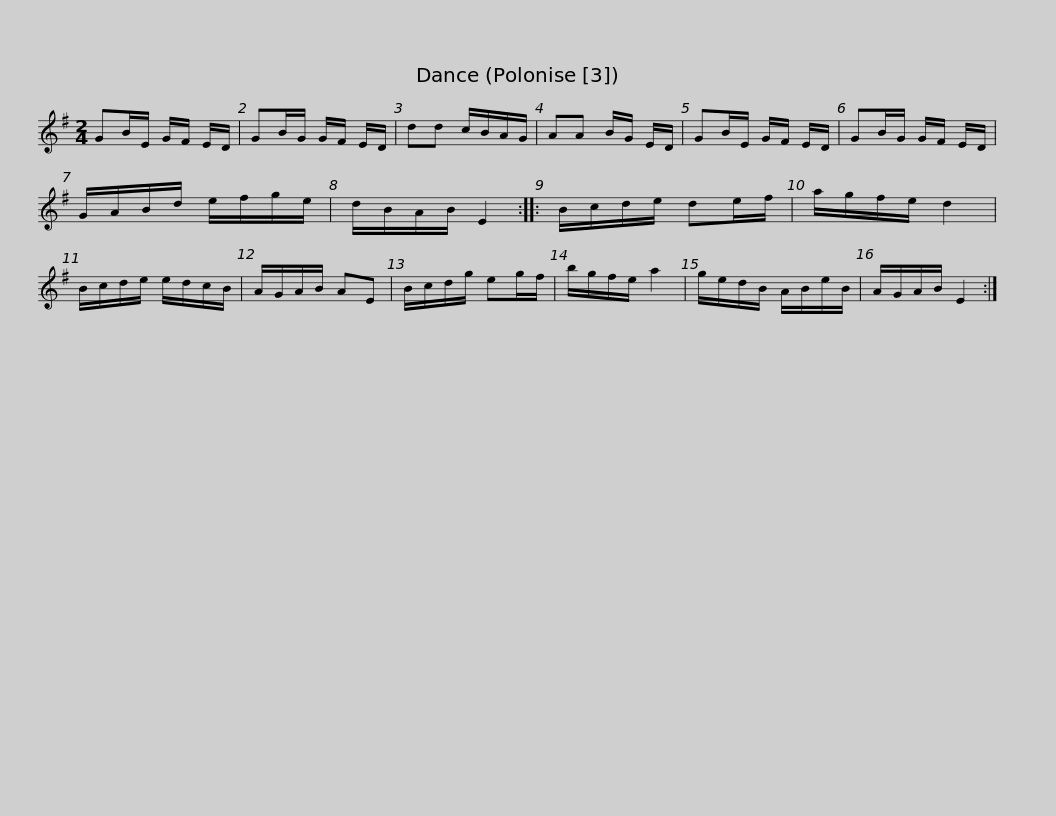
X:1
L:1/8
M:2/4
I:linebreak $
K:G
V:1 treble
V:1
 GB/E/ G/F/ E/D/ | GB/G/ G/F/ E/D/ | dd c/B/A/G/ | AA B/G/ E/D/ | GB/E/ G/F/ E/D/ | %5
 GB/G/ G/F/ E/D/ | G/A/B/d/ e/f/g/e/ |$ d/B/A/B/ E2 :: B/c/d/e/ de/f/ | a/g/f/e/ d2 | %10
 B/c/d/e/ e/d/c/B/ | A/G/A/B/ AE | B/c/d/g/ eg/f/ | b/g/f/e/ a2 |$ g/e/d/B/ A/B/e/B/ | %15
 A/G/A/B/ E2 :| %16
